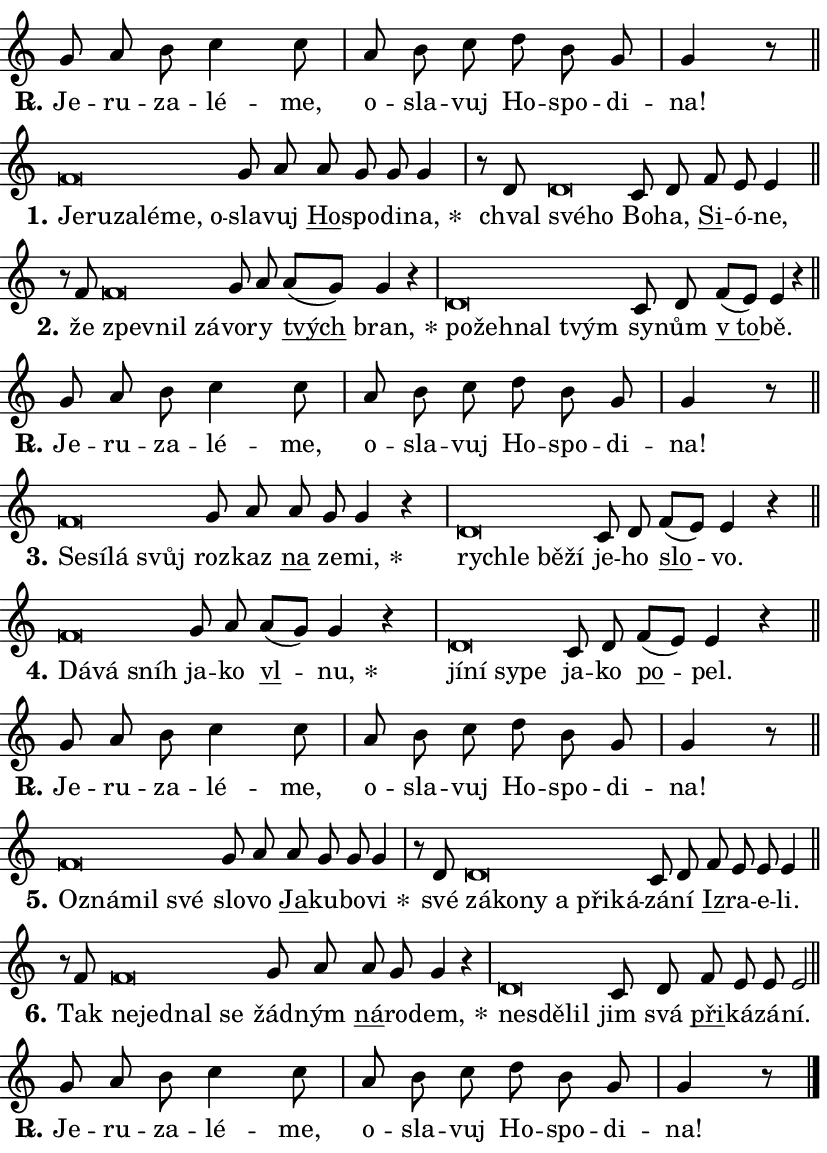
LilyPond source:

\version "2.24.0"
\header { tagline = "" }
\paper {
  indent = 0\cm
  top-margin = 0\cm
  right-margin = 0.13\cm % to fit lyric hyphens
  bottom-margin = 0\cm
  left-margin = 0\cm
  paper-width = 14\cm
  page-breaking = #ly:one-page-breaking
  system-system-spacing.basic-distance = #11
  score-system-spacing.basic-distance = #11
  ragged-last = ##f
}


%% Author: Thomas Morley
%% https://lists.gnu.org/archive/html/lilypond-user/2020-05/msg00002.html
#(define (line-position grob)
"Returns position of @var[grob} in current system:
   @code{'start}, if at first time-step
   @code{'end}, if at last time-step
   @code{'middle} otherwise
"
  (let* ((col (ly:item-get-column grob))
         (ln (ly:grob-object col 'left-neighbor))
         (rn (ly:grob-object col 'right-neighbor))
         (col-to-check-left (if (ly:grob? ln) ln col))
         (col-to-check-right (if (ly:grob? rn) rn col))
         (break-dir-left
           (and
             (ly:grob-property col-to-check-left 'non-musical #f)
             (ly:item-break-dir col-to-check-left)))
         (break-dir-right
           (and
             (ly:grob-property col-to-check-right 'non-musical #f)
             (ly:item-break-dir col-to-check-right))))
        (cond ((eqv? 1 break-dir-left) 'start)
              ((eqv? -1 break-dir-right) 'end)
              (else 'middle))))

#(define (tranparent-at-line-position vctor)
  (lambda (grob)
  "Relying on @code{line-position} select the relevant enry from @var{vctor}.
Used to determine transparency,"
    (case (line-position grob)
      ((end) (not (vector-ref vctor 0)))
      ((middle) (not (vector-ref vctor 1)))
      ((start) (not (vector-ref vctor 2))))))

noteHeadBreakVisibility =
#(define-music-function (break-visibility)(vector?)
"Makes @code{NoteHead}s transparent relying on @var{break-visibility}"
#{
  \override NoteHead.transparent =
    #(tranparent-at-line-position break-visibility)
#})

#(define delete-ledgers-for-transparent-note-heads
  (lambda (grob)
    "Reads whether a @code{NoteHead} is transparent.
If so this @code{NoteHead} is removed from @code{'note-heads} from
@var{grob}, which is supposed to be @code{LedgerLineSpanner}.
As a result ledgers are not printed for this @code{NoteHead}"
    (let* ((nhds-array (ly:grob-object grob 'note-heads))
           (nhds-list
             (if (ly:grob-array? nhds-array)
                 (ly:grob-array->list nhds-array)
                 '()))
           ;; Relies on the transparent-property being done before
           ;; Staff.LedgerLineSpanner.after-line-breaking is executed.
           ;; This is fragile ...
           (to-keep
             (remove
               (lambda (nhd)
                 (ly:grob-property nhd 'transparent #f))
               nhds-list)))
      ;; TODO find a better method to iterate over grob-arrays, similiar
      ;; to filter/remove etc for lists
      ;; For now rebuilt from scratch
      (set! (ly:grob-object grob 'note-heads)  '())
      (for-each
        (lambda (nhd)
          (ly:pointer-group-interface::add-grob grob 'note-heads nhd))
        to-keep))))

squashNotes = {
  \override NoteHead.X-extent = #'(-0.2 . 0.2)
  \override NoteHead.Y-extent = #'(-0.75 . 0)
  \override NoteHead.stencil =
    #(lambda (grob)
       (let ((pos (ly:grob-property grob 'staff-position)))
         (begin
           (if (< pos -7) (display "ERROR: Lower brevis then expected\n") (display ""))
           (if (<= pos -6) ly:text-interface::print ly:note-head::print))))
}
unSquashNotes = {
  \revert NoteHead.X-extent
  \revert NoteHead.Y-extent
  \revert NoteHead.stencil
}

hideNotes = \noteHeadBreakVisibility #begin-of-line-visible
unHideNotes = \noteHeadBreakVisibility #all-visible

% work-around for resetting accidentals
% https://lilypond.org/doc/v2.23/Documentation/notation/displaying-rhythms#unmetered-music
cadenzaMeasure = {
  \cadenzaOff
  \partial 1024 s1024
  \cadenzaOn
}

#(define-markup-command (accent layout props text) (markup?)
  "Underline accented syllable"
  (interpret-markup layout props
    #{\markup \override #'(offset . 4.3) \underline { #text }#}))

responsum = \markup \concat {
  "R" \hspace #-1.05 \path #0.1 #'((moveto 0 0.07) (lineto 0.9 0.8)) \hspace #0.05 "."
}

spaceSize = #0.6828661417322834 % exact space size for TeX Gyre Schola

\layout {
  \context {
    \Staff
    \remove "Time_signature_engraver"
    \override LedgerLineSpanner.after-line-breaking = #delete-ledgers-for-transparent-note-heads
  }
  \context {
    \Lyrics {
      \override LyricSpace.minimum-distance = \spaceSize
      \override LyricText.font-name = #"TeX Gyre Schola"
      \override LyricText.font-size = 1
      \override StanzaNumber.font-name = #"TeX Gyre Schola Bold"
      \override StanzaNumber.font-size = 1
    }
  }
  \context {
    \Score 
    \override NoteHead.text =
      #(lambda (grob) 
        (let ((pos (ly:grob-property grob 'staff-position)))
          #{\markup {
            \combine
              \halign #-0.55 \raise #(if (= pos -6) 0 0.5) \override #'(thickness . 2) \draw-line #'(3.2 . 0)
              \musicglyph "noteheads.sM1"
          }#}))
  }
}

% magnetic-lyrics.ily
%
%   written by
%     Jean Abou Samra <jean@abou-samra.fr>
%     Werner Lemberg <wl@gnu.org>
%
%   adapted by
%     Jiri Hon <jiri.hon@gmail.com>
%
% Version 2022-Apr-15

% https://www.mail-archive.com/lilypond-user@gnu.org/msg149350.html

#(define (Left_hyphen_pointer_engraver context)
   "Collect syllable-hyphen-syllable occurrences in lyrics and store
them in properties.  This engraver only looks to the left.  For
example, if the lyrics input is @code{foo -- bar}, it does the
following.

@itemize @bullet
@item
Set the @code{text} property of the @code{LyricHyphen} grob between
@q{foo} and @q{bar} to @code{foo}.

@item
Set the @code{left-hyphen} property of the @code{LyricText} grob with
text @q{foo} to the @code{LyricHyphen} grob between @q{foo} and
@q{bar}.
@end itemize

Use this auxiliary engraver in combination with the
@code{lyric-@/text::@/apply-@/magnetic-@/offset!} hook."
   (let ((hyphen #f)
         (text #f))
     (make-engraver
      (acknowledgers
       ((lyric-syllable-interface engraver grob source-engraver)
        (set! text grob)))
      (end-acknowledgers
       ((lyric-hyphen-interface engraver grob source-engraver)
        ;(when (not (grob::has-interface grob 'lyric-space-interface))
          (set! hyphen grob)));)
      ((stop-translation-timestep engraver)
       (when (and text hyphen)
         (ly:grob-set-object! text 'left-hyphen hyphen))
       (set! text #f)
       (set! hyphen #f)))))

#(define (lyric-text::apply-magnetic-offset! grob)
   "If the space between two syllables is less than the value in
property @code{LyricText@/.details@/.squash-threshold}, move the right
syllable to the left so that it gets concatenated with the left
syllable.

Use this function as a hook for
@code{LyricText@/.after-@/line-@/breaking} if the
@code{Left_@/hyphen_@/pointer_@/engraver} is active."
   (let ((hyphen (ly:grob-object grob 'left-hyphen #f)))
     (when hyphen
       (let ((left-text (ly:spanner-bound hyphen LEFT)))
         (when (grob::has-interface left-text 'lyric-syllable-interface)
           (let* ((common (ly:grob-common-refpoint grob left-text X))
                  (this-x-ext (ly:grob-extent grob common X))
                  (left-x-ext
                   (begin
                     ;; Trigger magnetism for left-text.
                     (ly:grob-property left-text 'after-line-breaking)
                     (ly:grob-extent left-text common X)))
                  ;; `delta` is the gap width between two syllables.
                  (delta (- (interval-start this-x-ext)
                            (interval-end left-x-ext)))
                  (details (ly:grob-property grob 'details))
                  (threshold (assoc-get 'squash-threshold details 0.2)))
             (when (< delta threshold)
               (let* (;; We have to manipulate the input text so that
                      ;; ligatures crossing syllable boundaries are not
                      ;; disabled.  For languages based on the Latin
                      ;; script this is essentially a beautification.
                      ;; However, for non-Western scripts it can be a
                      ;; necessity.
                      (lt (ly:grob-property left-text 'text))
                      (rt (ly:grob-property grob 'text))
                      (is-space (grob::has-interface hyphen 'lyric-space-interface))
                      (space (if is-space " " ""))
                      (extra-delta (if is-space spaceSize 0))
                      ;; Append new syllable.
                      (ltrt-space (if (and (string? lt) (string? rt))
                                (string-append lt space rt)
                                (make-concat-markup (list lt space rt))))
                      ;; Right-align `ltrt` to the right side.
                      (ltrt-space-markup (grob-interpret-markup
                               grob
                               (make-translate-markup
                                (cons (interval-length this-x-ext) 0)
                                (make-right-align-markup ltrt-space)))))
                 (begin
                   ;; Don't print `left-text`.
                   (ly:grob-set-property! left-text 'stencil #f)
                   ;; Set text and stencil (which holds all collected
                   ;; syllables so far) and shift it to the left.
                   (ly:grob-set-property! grob 'text ltrt-space)
                   (ly:grob-set-property! grob 'stencil ltrt-space-markup)
                   (ly:grob-translate-axis! grob (- (- delta extra-delta)) X))))))))))


#(define (lyric-hyphen::displace-bounds-first grob)
   ;; Make very sure this callback isn't triggered too early.
   (let ((left (ly:spanner-bound grob LEFT))
         (right (ly:spanner-bound grob RIGHT)))
     (ly:grob-property left 'after-line-breaking)
     (ly:grob-property right 'after-line-breaking)
     (ly:lyric-hyphen::print grob)))

squashThreshold = #0.4

\layout {
  \context {
    \Lyrics
    \consists #Left_hyphen_pointer_engraver
    \override LyricText.after-line-breaking =
      #lyric-text::apply-magnetic-offset!
    \override LyricHyphen.stencil = #lyric-hyphen::displace-bounds-first
    \override LyricText.details.squash-threshold = \squashThreshold
    \override LyricHyphen.minimum-distance = 0
    \override LyricHyphen.minimum-length = \squashThreshold
  }
}

squashText = \override LyricText.details.squash-threshold = 9999
unSquashText = \override LyricText.details.squash-threshold = \squashThreshold

leftText = \override LyricText.self-alignment-X = #LEFT
unLeftText = \revert LyricText.self-alignment-X

starOffset = #(lambda (grob) 
                (let ((x_offset (ly:self-alignment-interface::aligned-on-x-parent grob)))
                  (if (= x_offset 0) 0 (+ x_offset 1.2))))

star = #(define-music-function (syllable)(string?)
"Append star separator at the end of a syllable"
#{
  \once \override LyricText.X-offset = #starOffset
  \lyricmode { \markup {
    #syllable
    \override #'((font-name . "TeX Gyre Schola Bold")) \hspace #0.2 \lower #0.65 \larger "*"
  } }
#})

starAccent = #(define-music-function (syllable)(string?)
"Append star separator at the end of a syllable and make accent"
#{
  \once \override LyricText.X-offset = #starOffset
  \lyricmode { \markup {
    \accent #syllable
    \override #'((font-name . "TeX Gyre Schola Bold")) \hspace #0.2 \lower #0.65 \larger "*"
  } }
#})

breath = #(define-music-function (syllable)(string?)
"Append breathing indicator at the end of a syllable"
#{
  \lyricmode { \markup { #syllable "+" } }
#})

optionalBreath = #(define-music-function (syllable)(string?)
"Append optional breathing indicator at the end of a syllable"
#{
  \lyricmode { \markup { #syllable "(+)" } }
#})


\score {
    <<
        \new Voice = "melody" { \cadenzaOn \key c \major \relative { g'8 a b c4 c8 \cadenzaMeasure \bar "|" a b c \bar "" d b g \cadenzaMeasure \bar "|" g4 r8 \cadenzaMeasure \bar "||" \break } }
        \new Lyrics \lyricsto "melody" { \lyricmode { \set stanza = \responsum
Je -- ru -- za -- lé -- me, o -- sla -- vuj Ho -- spo -- di -- na! } }
    >>
    \layout {}
}

\score {
    <<
        \new Voice = "melody" { \cadenzaOn \key c \major \relative { \squashNotes f'\breve*1/16 \hideNotes \breve*1/16 \bar "" \breve*1/16 \bar "" \breve*1/16 \bar "" \breve*1/16 \breve*1/16 \bar "" \unHideNotes \unSquashNotes g8 a \bar "" a g g g4 \cadenzaMeasure \bar "|" r8 d \squashNotes d\breve*1/16 \hideNotes \breve*1/16 \bar "" \unHideNotes \unSquashNotes c8 d \bar "" f e e4 \cadenzaMeasure \bar "||" \break } }
        \new Lyrics \lyricsto "melody" { \lyricmode { \set stanza = "1."
\leftText Je -- \squashText ru -- za -- lé -- me, o -- \unLeftText \unSquashText sla -- vuj \markup \accent Ho -- spo -- di -- \star na, chval \leftText své -- \squashText ho \unLeftText \unSquashText Bo -- ha, \markup \accent Si -- ó -- ne, } }
    >>
    \layout {}
}

\score {
    <<
        \new Voice = "melody" { \cadenzaOn \key c \major \relative { r8 f' \squashNotes f\breve*1/16 \hideNotes \breve*1/16 \breve*1/16 \bar "" \unHideNotes \unSquashNotes g8 a \bar "" a[( g)] g4 r \cadenzaMeasure \bar "|" \squashNotes d\breve*1/16 \hideNotes \breve*1/16 \bar "" \breve*1/16 \breve*1/16 \bar "" \unHideNotes \unSquashNotes c8 d \bar "" f[( e)] e4 r \cadenzaMeasure \bar "||" \break } }
        \new Lyrics \lyricsto "melody" { \lyricmode { \set stanza = "2."
že \leftText zpev -- \squashText nil zá -- \unLeftText \unSquashText vo -- ry \markup \accent tvých \star bran, \leftText po -- \squashText žeh -- nal tvým \unLeftText \unSquashText sy -- nům \markup \accent "v to" -- bě. } }
    >>
    \layout {}
}

\score {
    <<
        \new Voice = "melody" { \cadenzaOn \key c \major \relative { g'8 a b c4 c8 \cadenzaMeasure \bar "|" a b c \bar "" d b g \cadenzaMeasure \bar "|" g4 r8 \cadenzaMeasure \bar "||" \break } }
        \new Lyrics \lyricsto "melody" { \lyricmode { \set stanza = \responsum
Je -- ru -- za -- lé -- me, o -- sla -- vuj Ho -- spo -- di -- na! } }
    >>
    \layout {}
}

\score {
    <<
        \new Voice = "melody" { \cadenzaOn \key c \major \relative { \squashNotes f'\breve*1/16 \hideNotes \breve*1/16 \bar "" \breve*1/16 \breve*1/16 \bar "" \unHideNotes \unSquashNotes g8 a \bar "" a g g4 r \cadenzaMeasure \bar "|" \squashNotes d\breve*1/16 \hideNotes \breve*1/16 \bar "" \breve*1/16 \breve*1/16 \bar "" \unHideNotes \unSquashNotes c8 d \bar "" f[( e)] e4 r \cadenzaMeasure \bar "||" \break } }
        \new Lyrics \lyricsto "melody" { \lyricmode { \set stanza = "3."
\leftText Se -- \squashText sí -- lá svůj \unLeftText \unSquashText roz -- kaz \markup \accent na ze -- \star mi, \leftText rych -- \squashText le bě -- ží \unLeftText \unSquashText je -- ho \markup \accent slo -- vo. } }
    >>
    \layout {}
}

\score {
    <<
        \new Voice = "melody" { \cadenzaOn \key c \major \relative { \squashNotes f'\breve*1/16 \hideNotes \breve*1/16 \breve*1/16 \bar "" \unHideNotes \unSquashNotes g8 a \bar "" a[( g)] g4 r \cadenzaMeasure \bar "|" \squashNotes d\breve*1/16 \hideNotes \breve*1/16 \bar "" \breve*1/16 \breve*1/16 \bar "" \unHideNotes \unSquashNotes c8 d \bar "" f[( e)] e4 r \cadenzaMeasure \bar "||" \break } }
        \new Lyrics \lyricsto "melody" { \lyricmode { \set stanza = "4."
\leftText Dá -- \squashText vá sníh \unLeftText \unSquashText ja -- ko \markup \accent vl -- \star nu, \leftText jí -- \squashText ní sy -- pe \unLeftText \unSquashText ja -- ko \markup \accent po -- pel. } }
    >>
    \layout {}
}

\score {
    <<
        \new Voice = "melody" { \cadenzaOn \key c \major \relative { g'8 a b c4 c8 \cadenzaMeasure \bar "|" a b c \bar "" d b g \cadenzaMeasure \bar "|" g4 r8 \cadenzaMeasure \bar "||" \break } }
        \new Lyrics \lyricsto "melody" { \lyricmode { \set stanza = \responsum
Je -- ru -- za -- lé -- me, o -- sla -- vuj Ho -- spo -- di -- na! } }
    >>
    \layout {}
}

\score {
    <<
        \new Voice = "melody" { \cadenzaOn \key c \major \relative { \squashNotes f'\breve*1/16 \hideNotes \breve*1/16 \bar "" \breve*1/16 \breve*1/16 \bar "" \unHideNotes \unSquashNotes g8 a \bar "" a g g g4 \cadenzaMeasure \bar "|" r8 d \squashNotes d\breve*1/16 \hideNotes \breve*1/16 \bar "" \breve*1/16 \bar "" \breve*1/16 \bar "" \breve*1/16 \breve*1/16 \bar "" \unHideNotes \unSquashNotes c8 d \bar "" f e e e4 \cadenzaMeasure \bar "||" \break } }
        \new Lyrics \lyricsto "melody" { \lyricmode { \set stanza = "5."
\leftText Oz -- \squashText ná -- mil své \unLeftText \unSquashText slo -- vo \markup \accent Ja -- ku -- bo -- \star vi své \leftText zá -- \squashText ko -- ny a při -- ká -- \unLeftText \unSquashText zá -- ní \markup \accent Iz -- ra -- e -- li. } }
    >>
    \layout {}
}

\score {
    <<
        \new Voice = "melody" { \cadenzaOn \key c \major \relative { r8 f' \squashNotes f\breve*1/16 \hideNotes \breve*1/16 \bar "" \breve*1/16 \breve*1/16 \bar "" \unHideNotes \unSquashNotes g8 a \bar "" a g g4 r \cadenzaMeasure \bar "|" \squashNotes d\breve*1/16 \hideNotes \breve*1/16 \breve*1/16 \bar "" \unHideNotes \unSquashNotes c8 d \bar "" f e e e2 \cadenzaMeasure \bar "||" \break } }
        \new Lyrics \lyricsto "melody" { \lyricmode { \set stanza = "6."
Tak \leftText ne -- \squashText jed -- nal se \unLeftText \unSquashText žád -- ným \markup \accent ná -- ro -- \star dem, \leftText ne -- \squashText sdě -- lil \unLeftText \unSquashText jim svá \markup \accent při -- ká -- zá -- ní. } }
    >>
    \layout {}
}

\score {
    <<
        \new Voice = "melody" { \cadenzaOn \key c \major \relative { g'8 a b c4 c8 \cadenzaMeasure \bar "|" a b c \bar "" d b g \cadenzaMeasure \bar "|" g4 r8 \cadenzaMeasure \bar "||" \break } \bar "|." }
        \new Lyrics \lyricsto "melody" { \lyricmode { \set stanza = \responsum
Je -- ru -- za -- lé -- me, o -- sla -- vuj Ho -- spo -- di -- na! } }
    >>
    \layout {}
}
